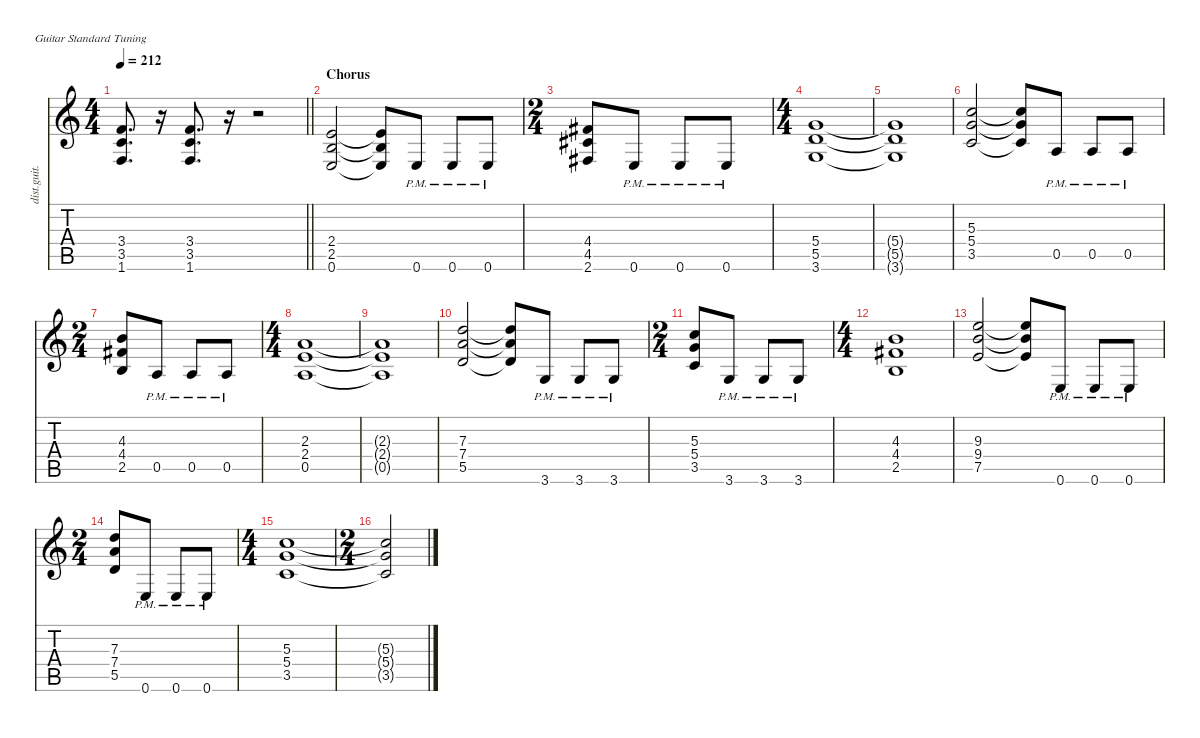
\defaultSystemsLayout 4
\hideDynamics
\bracketExtendMode nobrackets
\track ("Kirk Hammett" "dist.guit.") {mute instrument distortionguitar}
\staff {score tabs}
\tuning (E4 B3 G3 D3 A2 E2)
\ts (4 4)
\tempo 212
\clef g2
\barLineRight lightlight
\ks c
(3.4 3.5 1.6).8{d dy fff beam Up} r.16{beam Down} (3.4 3.5 1.6).8{d beam Up} r.16{beam Down} r.2{beam Down} |
\section ("" "Chorus")
(2.4 2.5 0.6).2{beam Up} (2.4{t} 2.5{t} 0.6{t}).8{dy f beam Up} 0.6{pm}.8{dy fff beam Up} 0.6{pm}.8{beam Up} 0.6{pm}.8{beam Up} |
\ts (2 4)
\beaming (8 2 2)
(4.4{acc #} 4.5{acc #} 2.6{acc #}).8{dy f beam Up} 0.6{pm}.8{dy fff beam Up} 0.6{pm}.8{beam Up} 0.6{pm}.8{beam Up} |
\ts (4 4)
\beaming (8 2 2 2 2)
(5.4 5.5 3.6).1{dy f beam Up} |
(5.4{t} 5.5{t} 3.6{t}).1{beam Up} |
(5.3 5.4 3.5).2{dy fff beam Up} (5.3{t} 5.4{t} 3.5{t}).8{dy f beam Up} 0.5{pm}.8{dy fff beam Up} 0.5{pm}.8{beam Up} 0.5{pm}.8{beam Up} |
\ts (2 4)
\beaming (8 2 2)
(4.3 4.4{acc #} 2.5).8{dy f beam Up} 0.5{pm}.8{dy fff beam Up} 0.5{pm}.8{beam Up} 0.5{pm}.8{beam Up} |
\ts (4 4)
\beaming (8 2 2 2 2)
(2.3 2.4 0.5).1{beam Up} |
(2.3{t} 2.4{t} 0.5{t}).1{dy f beam Up} |
(7.3 7.4 5.5).2{dy fff beam Up} (7.3{t} 7.4{t} 5.5{t}).8{dy f beam Up} 3.6{pm}.8{dy fff beam Up} 3.6{pm}.8{beam Up} 3.6{pm}.8{beam Up} |
\ts (2 4)
\beaming (8 2 2)
(5.3 5.4 3.5).8{beam Up} 3.6{pm}.8{beam Up} 3.6{pm}.8{beam Up} 3.6{pm}.8{beam Up} |
\ts (4 4)
\beaming (8 2 2 2 2)
(4.3 4.4{acc #} 2.5).1{beam Up} |
(9.3 9.4 7.5).2{beam Up} (9.3{t} 9.4{t} 7.5{t}).8{dy f beam Up} 0.6{pm}.8{dy fff beam Up} 0.6{pm}.8{beam Up} 0.6{pm}.8{beam Up} |
\ts (2 4)
\beaming (8 2 2)
(7.3 7.4 5.5).8{beam Up} 0.6{pm}.8{beam Up} 0.6{pm}.8{beam Up} 0.6{pm}.8{beam Up} |
\ts (4 4)
\beaming (8 2 2 2 2)
(5.3 5.4 3.5).1{beam Up} |
\ts (2 4)
\beaming (8 2 2)
(5.3{t} 5.4{t} 3.5{t}).2{dy f beam Up}
